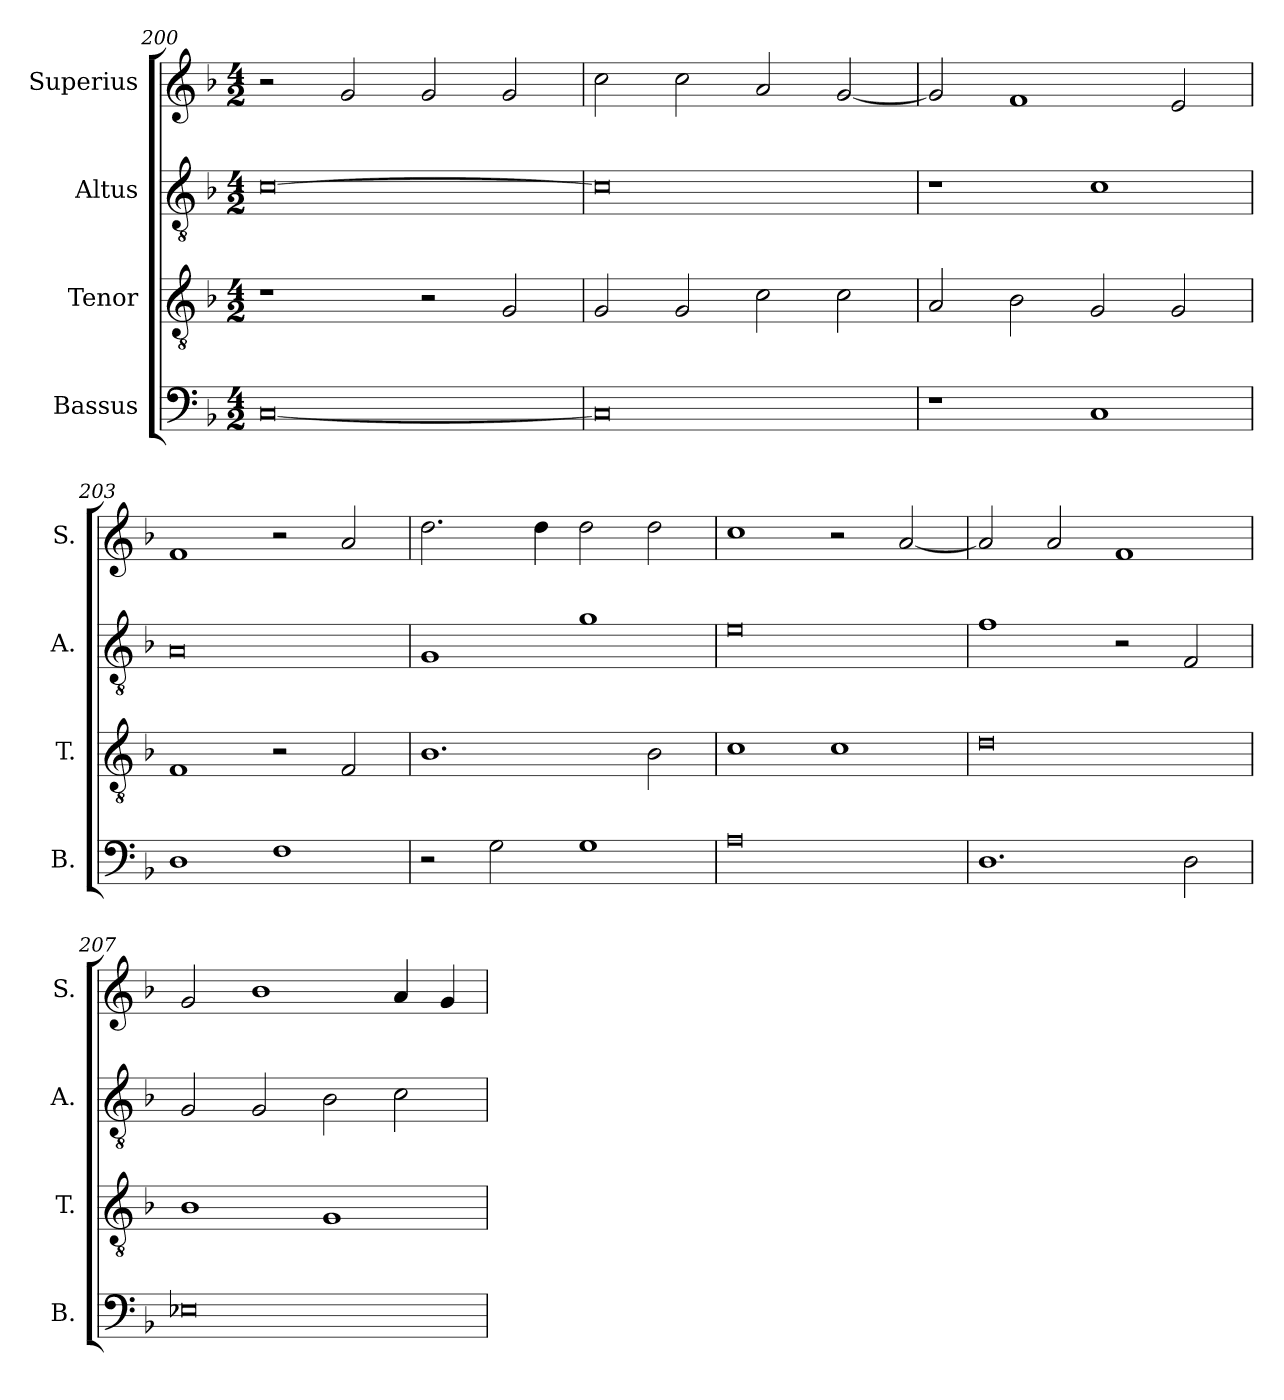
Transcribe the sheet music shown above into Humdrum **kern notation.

**kern	**kern	**kern	**kern
*part4	*part3	*part2	*part1
*staff4	*staff3	*staff2	*staff1
*I"Bassus	*I"Tenor	*I"Altus	*I"Superius
*I'B.	*I'T.	*I'A.	*I'S.
*clefF4	*clefGv2	*clefGv2	*clefG2
*	*ITrd7c12	*ITrd7c12	*
*k[b-]	*k[b-]	*k[b-]	*k[b-]
*F:	*F:	*F:	*F:
*M4/2	*M4/2	*M4/2	*M4/2
=200	=200	=200	=200
[<0Ci	1r	[>0Ci	2r
.	.	.	2gi/
.	2r	.	2gi/
.	2GGi/	.	2gi/
!!LO:LB:g=z
=201	=201	=201	=201
0Ci]	2GGi/	0Ci]	2cci\
.	2GGi/	.	2cci\
.	2Ci\	.	2ai/
.	2Ci\	.	[<2gi/
=202	=202	=202	=202
1r	2AAi/	1r	2gi/]
.	2BB-i\	.	1fi
1Ci	2GGi/	1Ci	.
.	2GGi/	.	2ei/
=203	=203	=203	=203
1Di	1FFi	0AAi	1fi
1Fi	2r	.	2r
.	2FFi/	.	2ai/
=204	=204	=204	=204
2r	1.BB-i	1GGi	2.ddi\
2Gi\	.	.	.
.	.	.	4ddi\
1Gi	.	1Gi	2ddi\
.	2BB-i\	.	2ddi\
!!LO:LB:g=z
=205	=205	=205	=205
0Ai	1Ci	0Ei	1cci
.	1Ci	.	2r
.	.	.	[<2ai/
=206	=206	=206	=206
1.Di	0Di	1Fi	2ai/]
.	.	.	2ai/
.	.	2r	1fi
2Di\	.	2FFi/	.
=207	=207	=207	=207
0E-Xi	1BB-i	2GGi/	2gi/
.	.	2GGi/	1b-i
.	1GGi	2BB-i\	.
.	.	2Ci\	4ai/
.	.	.	4gi/
=	=	=	=
*-	*-	*-	*-
